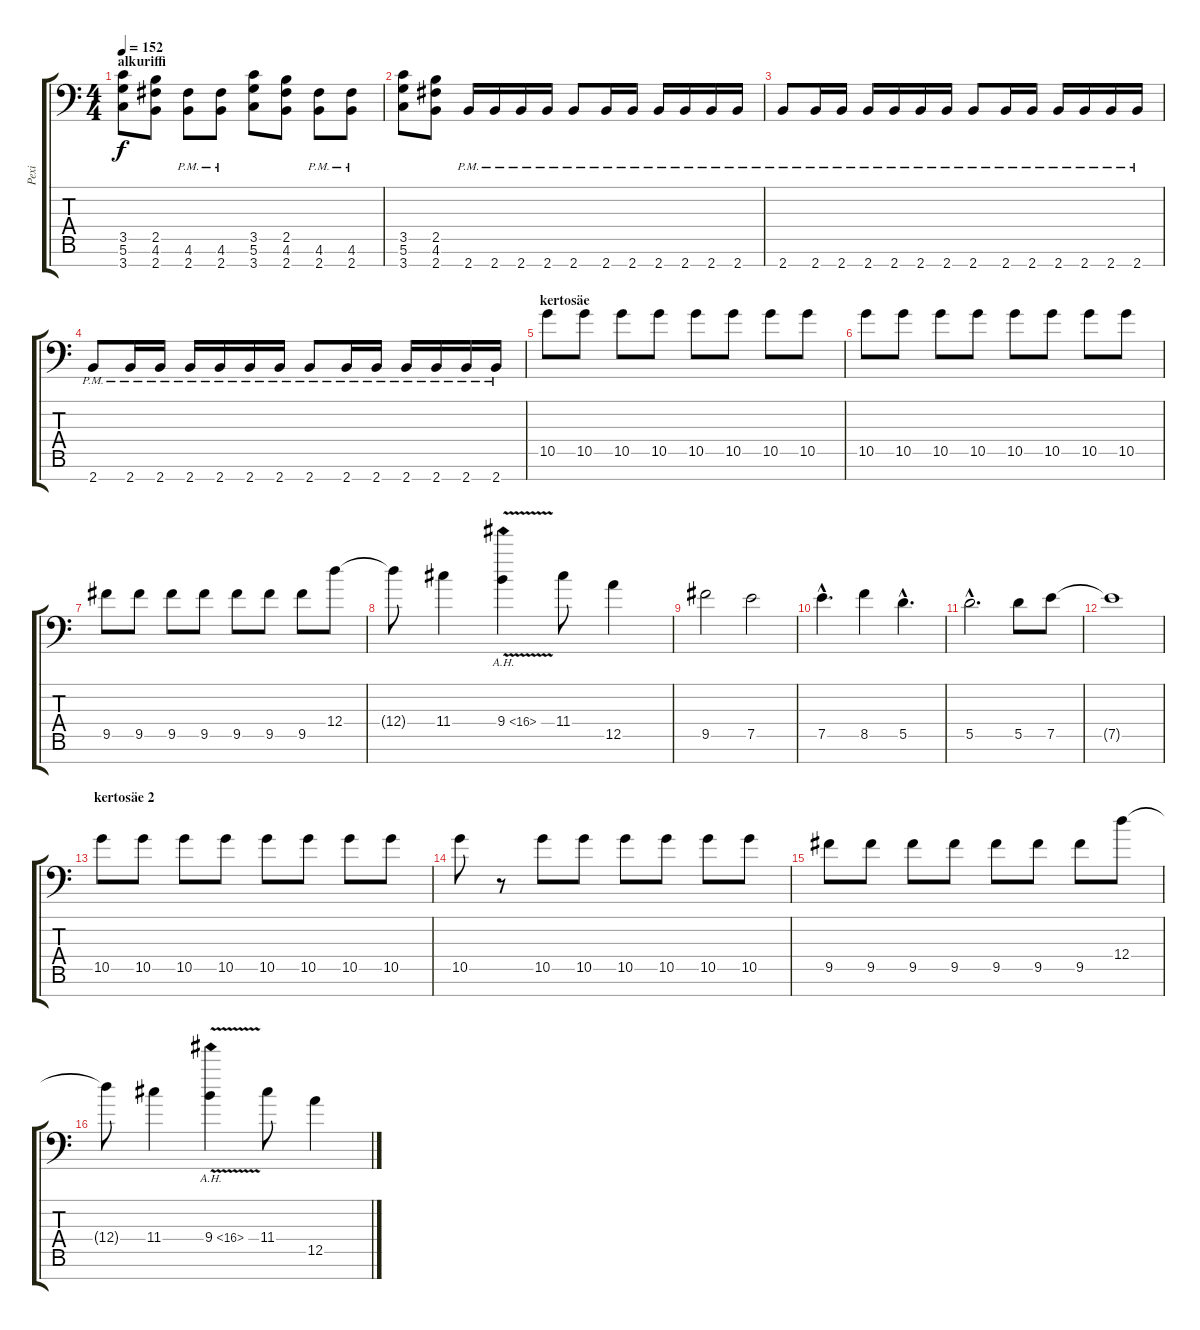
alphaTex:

\track ("Pexi" "Pexi") {instrument distortionguitar}
\staff {score tabs}
\tuning (E4 B3 G3 D3 A2 D2 A1) {hide}
\ts (4 4)
\section ("" "alkuriffi")
\tempo 152
\clef f4
\ks c
(3.5 5.6 3.7).8{dy f instrument distortionguitar} (2.5 4.6 2.7).8 (4.6{pm} 2.7{pm}).8 (4.6{pm} 2.7{pm}).8 (3.5 5.6 3.7).8 (2.5 4.6 2.7).8 (4.6{pm} 2.7{pm}).8 (4.6{pm} 2.7{pm}).8 |
(3.5 5.6 3.7).8 (2.5 4.6 2.7).8 2.7{pm}.16 2.7{pm}.16 2.7{pm}.16 2.7{pm}.16 2.7{pm}.8 2.7{pm}.16 2.7{pm}.16 2.7{pm}.16 2.7{pm}.16 2.7{pm}.16 2.7{pm}.16 |
2.7{pm}.8 2.7{pm}.16 2.7{pm}.16 2.7{pm}.16 2.7{pm}.16 2.7{pm}.16 2.7{pm}.16 2.7{pm}.8 2.7{pm}.16 2.7{pm}.16 2.7{pm}.16 2.7{pm}.16 2.7{pm}.16 2.7{pm}.16 |
2.7{pm}.8 2.7{pm}.16 2.7{pm}.16 2.7{pm}.16 2.7{pm}.16 2.7{pm}.16 2.7{pm}.16 2.7{pm}.8 2.7{pm}.16 2.7{pm}.16 2.7{pm}.16 2.7{pm}.16 2.7{pm}.16 2.7{pm}.16 |
\section ("" "kertosäe")
10.5.8 10.5.8 10.5.8 10.5.8 10.5.8 10.5.8 10.5.8 10.5.8 |
10.5.8 10.5.8 10.5.8 10.5.8 10.5.8 10.5.8 10.5.8 10.5.8 |
9.5.8 9.5.8 9.5.8 9.5.8 9.5.8 9.5.8 9.5.8 12.4.8 |
12.4{t}.8 11.4.4 9.4{ah 7 v}.4 11.4.8 12.5.4 |
9.5.2 7.5.2 |
7.5{hac}.4{d} 8.5.4 5.5{hac}.4{d} |
5.5{hac}.2{d} 5.5.8 7.5.8 |
7.5{t}.1 |
\section ("" "kertosäe 2")
10.5.8 10.5.8 10.5.8 10.5.8 10.5.8 10.5.8 10.5.8 10.5.8 |
10.5.8 r.8 10.5.8 10.5.8 10.5.8 10.5.8 10.5.8 10.5.8 |
9.5.8 9.5.8 9.5.8 9.5.8 9.5.8 9.5.8 9.5.8 12.4.8 |
12.4{t}.8 11.4.4 9.4{ah 7 v}.4 11.4.8 12.5.4
